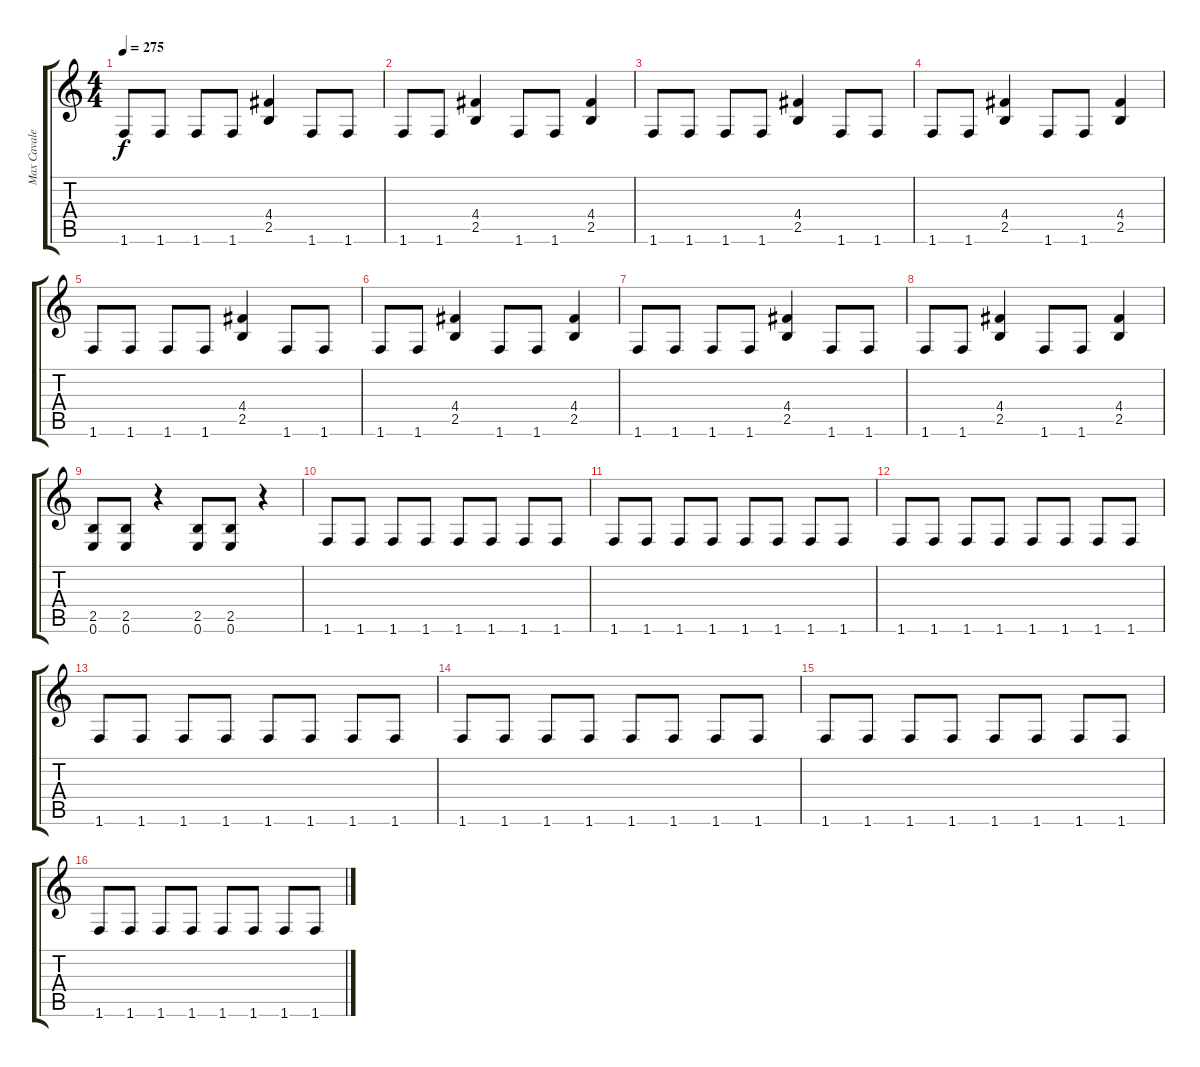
\track ("Max Cavalera" "Max Cavale") {instrument distortionguitar}
\staff {score tabs}
\tuning (E4 B3 G3 D3 A2 E2) {hide}
\ts (4 4)
\tempo 275
\clef g2
\ks c
1.6.8{dy f} 1.6.8 1.6.8 1.6.8 (4.4 2.5).4 1.6.8 1.6.8 |
1.6.8 1.6.8 (4.4 2.5).4 1.6.8 1.6.8 (4.4 2.5).4 |
1.6.8 1.6.8 1.6.8 1.6.8 (4.4 2.5).4 1.6.8 1.6.8 |
1.6.8 1.6.8 (4.4 2.5).4 1.6.8 1.6.8 (4.4 2.5).4 |
1.6.8 1.6.8 1.6.8 1.6.8 (4.4 2.5).4 1.6.8 1.6.8 |
1.6.8 1.6.8 (4.4 2.5).4 1.6.8 1.6.8 (4.4 2.5).4 |
1.6.8 1.6.8 1.6.8 1.6.8 (4.4 2.5).4 1.6.8 1.6.8 |
1.6.8 1.6.8 (4.4 2.5).4 1.6.8 1.6.8 (4.4 2.5).4 |
(2.5 0.6).8 (2.5 0.6).8 r.4 (2.5 0.6).8 (2.5 0.6).8 r.4 |
1.6.8 1.6.8 1.6.8 1.6.8 1.6.8 1.6.8 1.6.8 1.6.8 |
1.6.8 1.6.8 1.6.8 1.6.8 1.6.8 1.6.8 1.6.8 1.6.8 |
1.6.8 1.6.8 1.6.8 1.6.8 1.6.8 1.6.8 1.6.8 1.6.8 |
1.6.8 1.6.8 1.6.8 1.6.8 1.6.8 1.6.8 1.6.8 1.6.8 |
1.6.8 1.6.8 1.6.8 1.6.8 1.6.8 1.6.8 1.6.8 1.6.8 |
1.6.8 1.6.8 1.6.8 1.6.8 1.6.8 1.6.8 1.6.8 1.6.8 |
1.6.8 1.6.8 1.6.8 1.6.8 1.6.8 1.6.8 1.6.8 1.6.8
